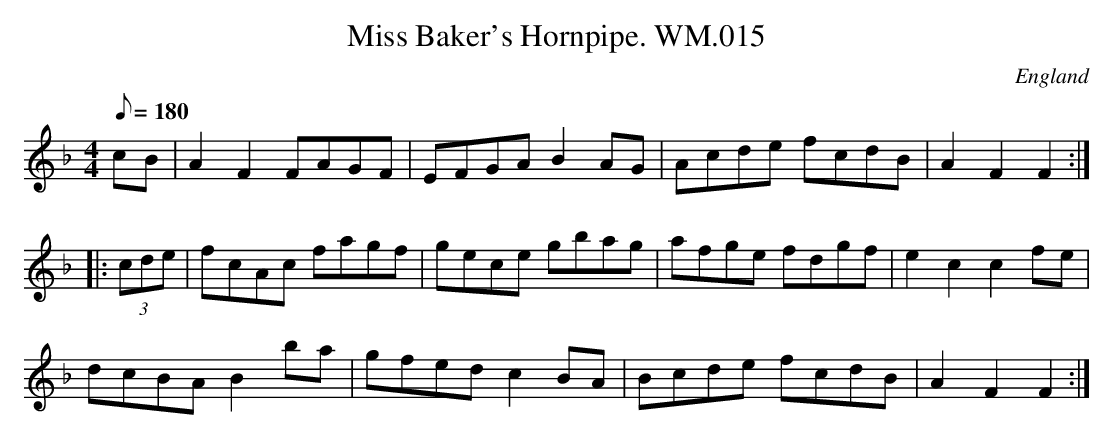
X:1
T:Miss Baker's Hornpipe. WM.015
M:4/4
L:1/8
Q:180
O:England
K:F
c-B|A2F2FAGF|EFGAB2AG|Acde fcdB|A2F2F2:|!
|:(3cde|fcAc fagf|gece gbag|afge fdgf|e2c2c2f-e|!
d-cB-AB2b-a|g-fe-dc2BA|Bcde fcdB|A2F2F2:|]
